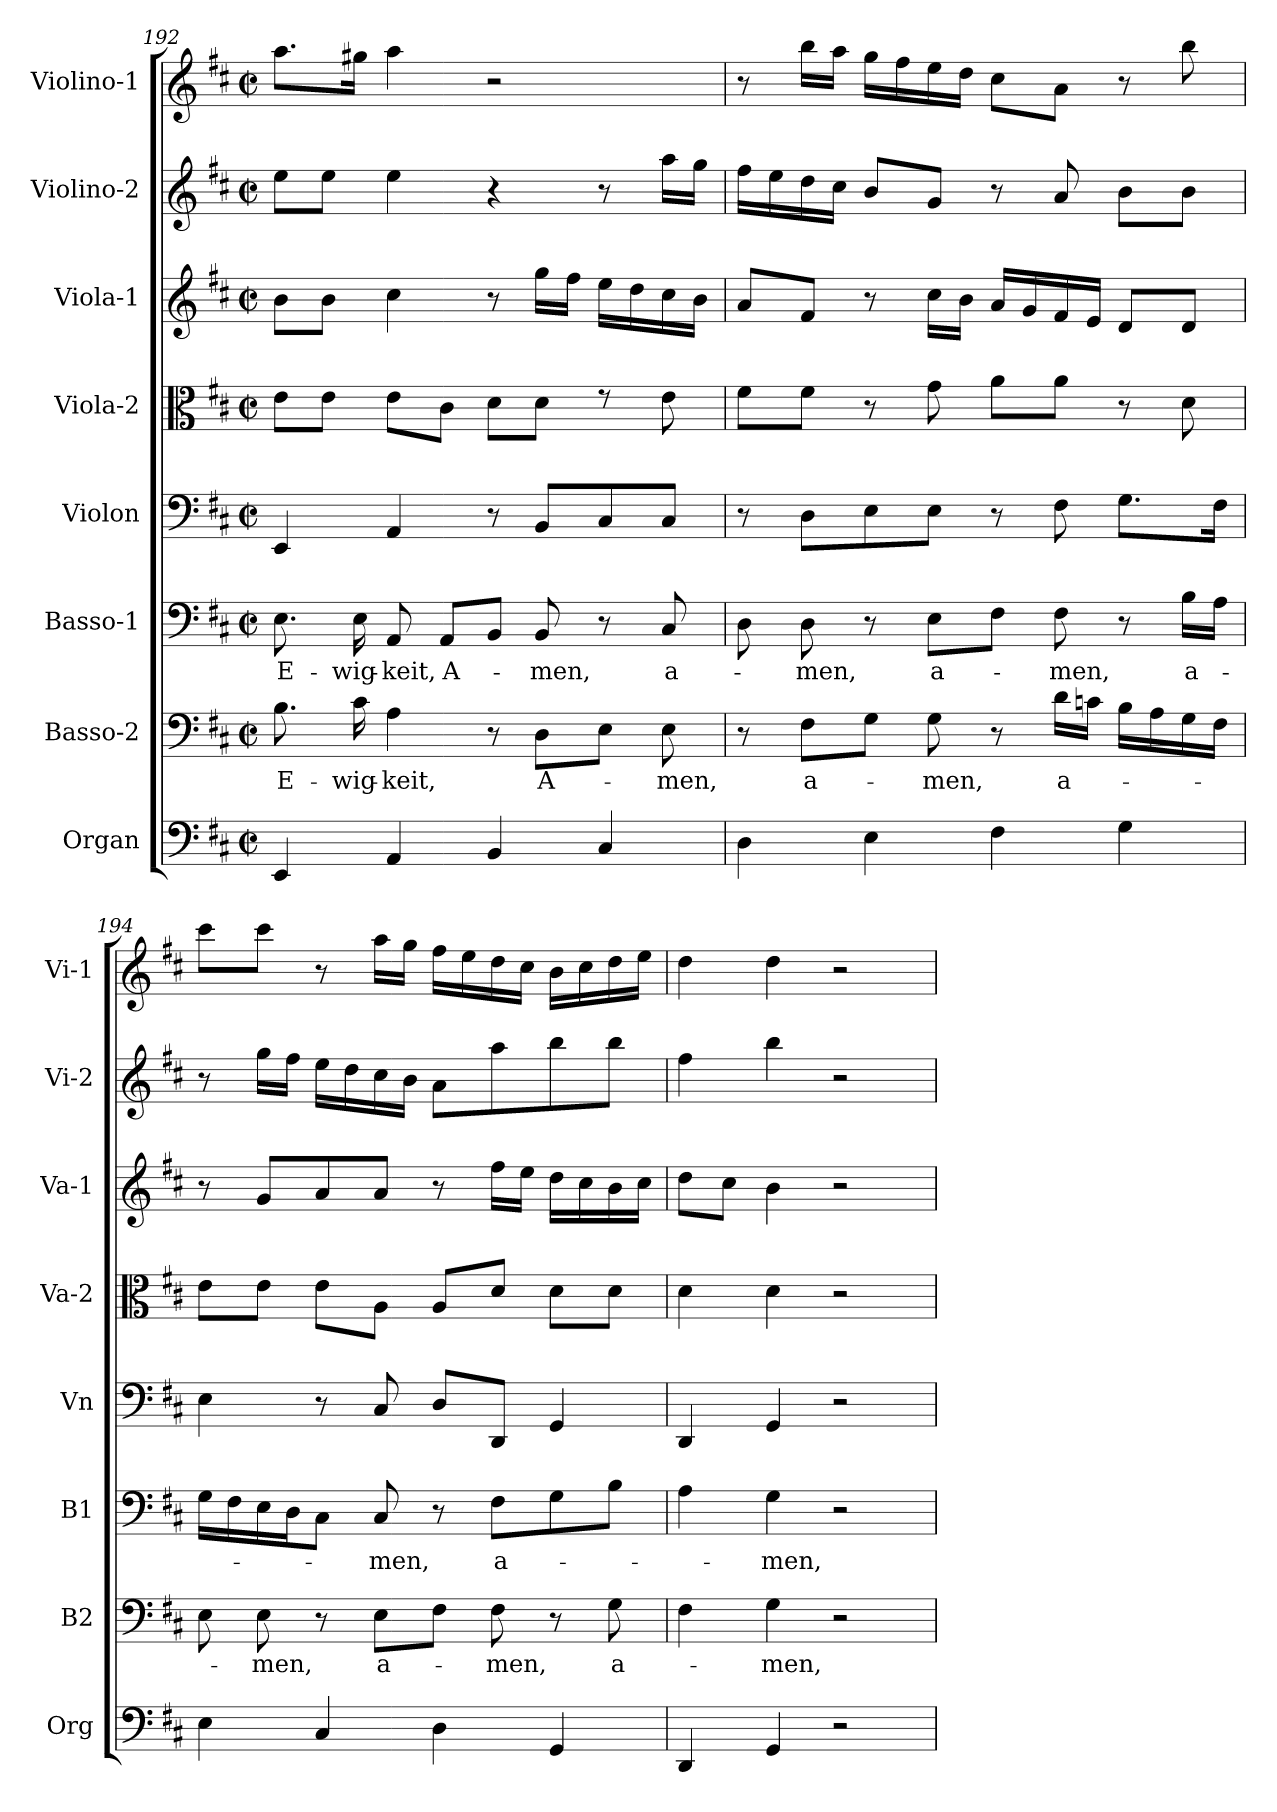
**kern	**kern	**text	**kern	**text	**kern	**kern	**kern	**kern	**kern
*part8	*part7	*part7	*part6	*part6	*part5	*part4	*part3	*part2	*part1
*staff8	*staff7	*staff7	*staff6	*staff6	*staff5	*staff4	*staff3	*staff2	*staff1
*I"Organ	*I"Basso-2	*	*I"Basso-1	*	*I"Violon	*I"Viola-2	*I"Viola-1	*I"Violino-2	*I"Violino-1
*I'Org	*I'B2	*	*I'B1	*	*I'Vn	*I'Va-2	*I'Va-1	*I'Vi-2	*I'Vi-1
!!LO:LB:g=z
*clefF4	*clefF4	*	*clefF4	*	*clefF4	*clefC3	*clefG2	*clefG2	*clefG2
*k[f#c#]	*k[f#c#]	*	*k[f#c#]	*	*k[f#c#]	*k[f#c#]	*k[f#c#]	*k[f#c#]	*k[f#c#]
*D:	*D:	*	*D:	*	*D:	*D:	*D:	*D:	*D:
*M2/2	*M2/2	*	*M2/2	*	*M2/2	*M2/2	*M2/2	*M2/2	*M2/2
*met(c|)	*met(c|)	*	*met(c|)	*	*met(c|)	*met(c|)	*met(c|)	*met(c|)	*met(c|)
=192	=192	=192	=192	=192	=192	=192	=192	=192	=192
!	!	!LO:LY:b	!	!LO:LY:b	!	!	!	!	!
4EE/	8.B\	E-	8.E\	E-	4EE/	8e\L	8b\L	8ee\L	8.aa\L
.	.	.	.	.	.	8e\J	8b\J	8ee\J	.
!	!	!LO:LY:b	!	!LO:LY:b	!	!	!	!	!
.	16c#\	-wig-	16E\	-wig-	.	.	.	.	16gg#X\Jk
!	!	!LO:LY:b	!	!LO:LY:b	!	!	!	!	!
4AA/	4A\	-keit,	8AA/	-keit,	4AA/	8e\L	4cc#\	4ee\	4aa\
!	!	!	!	!LO:LY:b	!	!	!	!	!
.	.	.	8AA/L	A-	.	8c#\J	.	.	.
4BB/	8r	.	8BB/J	.	8r	8d\L	8r	4r	2r
!	!	!LO:LY:b	!	!LO:LY:b	!	!	!	!	!
.	8D\L	A-	8BB/	-men,	8BB/L	8d\J	16gg\LL	.	.
.	.	.	.	.	.	.	16ff#\JJ	.	.
4C#/	8E\J	.	8r	.	8C#/	8rd	16ee\LL	8r	.
.	.	.	.	.	.	.	16dd\	.	.
!	!	!LO:LY:b	!	!LO:LY:b	!	!	!	!	!
.	8E\	-men,	8C#/	a-	8C#/J	8e\	16cc#\	16aa\LL	.
.	.	.	.	.	.	.	16b\JJ	16gg\JJ	.
=193	=193	=193	=193	=193	=193	=193	=193	=193	=193
4D\	8r	.	8D\	.	8r	8f#\L	8a/L	16ff#\LL	8r
.	.	.	.	.	.	.	.	16ee\	.
!	!	!LO:LY:b	!	!LO:LY:b	!	!	!	!	!
.	8F#\L	a-	8D\	-men,	8D\L	8f#\J	8f#/J	16dd\	16bb\LL
.	.	.	.	.	.	.	.	16cc#\JJ	16aa\JJ
4E\	8G\J	.	8r	.	8E\	8r	8r	8b/L	16gg\LL
.	.	.	.	.	.	.	.	.	16ff#\
!	!	!LO:LY:b	!	!LO:LY:b	!	!	!	!	!
.	8G\	-men,	8E\L	a-	8E\J	8g\	16cc#\LL	8g/J	16ee\
.	.	.	.	.	.	.	16b\JJ	.	16dd\JJ
4F#\	8r	.	8F#\J	.	8r	8a\L	16a/LL	8r	8cc#\L
.	.	.	.	.	.	.	16g/	.	.
!	!	!LO:LY:b	!	!LO:LY:b	!	!	!	!	!
.	16d\LL	a-	8F#\	-men,	8F#\	8a\J	16f#/	8a/	8a\J
.	16cn\JJ	.	.	.	.	.	16e/JJ	.	.
4G\	16B\LL	.	8r	.	8.G\L	8r	8d/L	8b\L	8r
.	16A\	.	.	.	.	.	.	.	.
!	!	!	!	!LO:LY:b	!	!	!	!	!
.	16G\	.	16B\LL	a-	.	8d\	8d/J	8b\J	8bb\
.	16F#\JJ	.	16A\JJ	.	16F#\Jk	.	.	.	.
=194	=194	=194	=194	=194	=194	=194	=194	=194	=194
4E\	8E\	.	16G\LL	.	4E\	8e\L	8r	8r	8ccc#\L
.	.	.	16F#\	.	.	.	.	.	.
!	!	!LO:LY:b	!	!	!	!	!	!	!
.	8E\	-men,	16E\	.	.	8e\J	8g/L	16gg\LL	8ccc#\J
.	.	.	16D\J	.	.	.	.	16ff#\JJ	.
4C#/	8r	.	8C#\J	.	8r	8e\L	8a/	16ee\LL	8r
.	.	.	.	.	.	.	.	16dd\	.
!	!	!LO:LY:b	!	!LO:LY:b	!	!	!	!	!
.	8E\L	a-	8C#/	-men,	8C#/	8A\J	8a/J	16cc#\	16aa\LL
.	.	.	.	.	.	.	.	16b\JJ	16gg\JJ
4D\	8F#\J	.	8r	.	8D/L	8A/L	8r	8a\L	16ff#\LL
.	.	.	.	.	.	.	.	.	16ee\
!	!	!LO:LY:b	!	!LO:LY:b	!	!	!	!	!
.	8F#\	-men,	8F#\L	a-	8DD/J	8d/J	16ff#\LL	8aa\	16dd\
.	.	.	.	.	.	.	16ee\JJ	.	16cc#\JJ
4GG/	8r	.	8G\	.	4GG/	8d\L	16dd\LL	8bb\	16b\LL
.	.	.	.	.	.	.	16cc#\	.	16cc#\
!	!	!LO:LY:b	!	!	!	!	!	!	!
.	8G\	a-	8B\J	.	.	8d\J	16b\	8bb\J	16dd\
.	.	.	.	.	.	.	16cc#\JJ	.	16ee\JJ
=195	=195	=195	=195	=195	=195	=195	=195	=195	=195
4DD/	4F#\	.	4A\	.	4DD/	4d\	8dd\L	4ff#\	4dd\
.	.	.	.	.	.	.	8cc#\J	.	.
!	!	!LO:LY:b	!	!LO:LY:b	!	!	!	!	!
4GG/	4G\	-men,	4G\	-men,	4GG/	4d\	4b\	4bb\	4dd\
2r	2r	.	2r	.	2r	2r	2r	2r	2r
=	=	=	=	=	=	=	=	=	=
*-	*-	*-	*-	*-	*-	*-	*-	*-	*-
